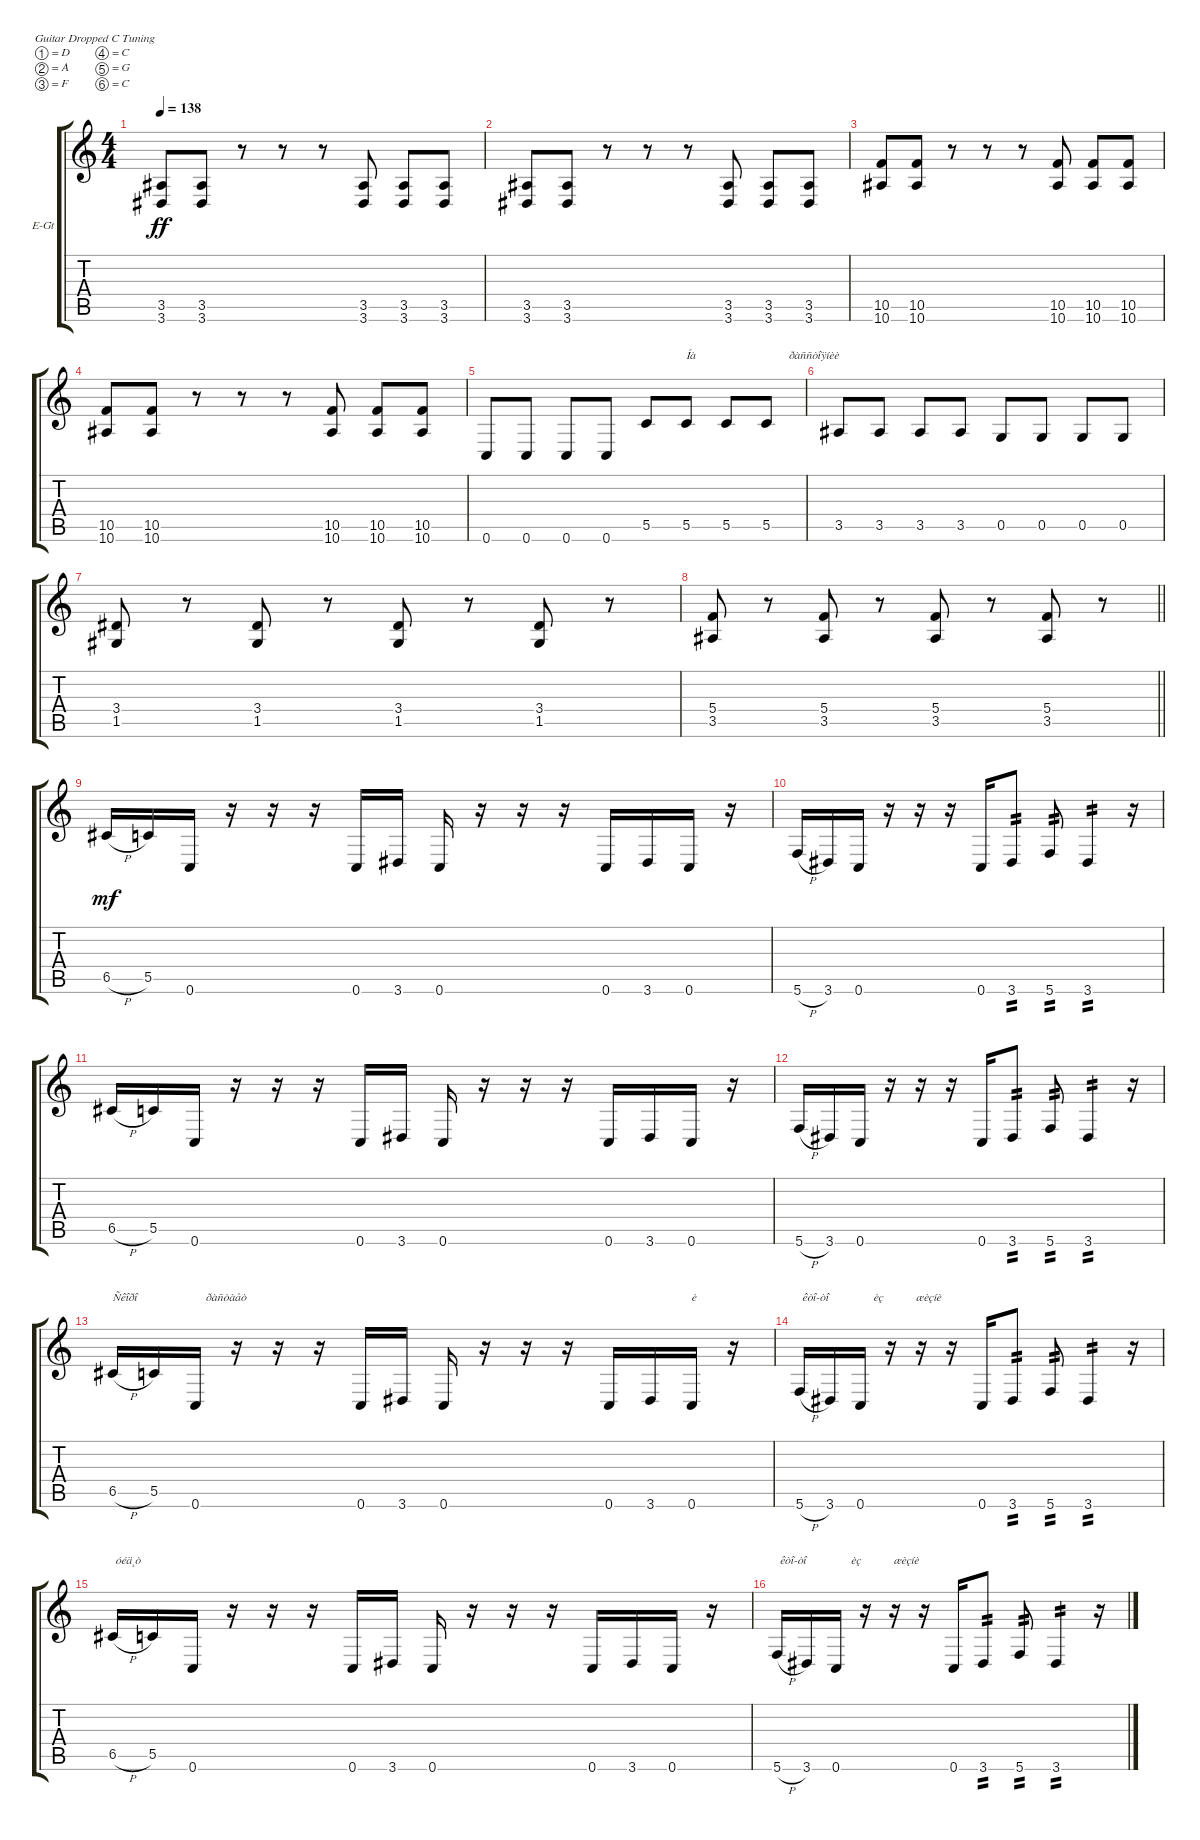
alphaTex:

\bracketExtendMode groupsimilarinstruments
\firstSystemTrackNameOrientation horizontal
\otherSystemsTrackNameOrientation horizontal
\track ("Guitar 2" "E-Gt") {instrument distortionguitar}
\staff {score tabs}
\tuning (D4 A3 F3 C3 G2 C2)
\ts (4 4)
\tempo 138
\clef g2
\ks c
(3.5 3.6).8{dy ff} (3.5 3.6).8 r.8 r.8 r.8 (3.5 3.6).8 (3.5 3.6).8 (3.5 3.6).8 |
(3.5 3.6).8 (3.5 3.6).8 r.8 r.8 r.8 (3.5 3.6).8 (3.5 3.6).8 (3.5 3.6).8 |
(10.5 10.6).8 (10.5 10.6).8 r.8 r.8 r.8 (10.5 10.6).8 (10.5 10.6).8 (10.5 10.6).8 |
(10.5 10.6).8 (10.5 10.6).8 r.8 r.8 r.8 (10.5 10.6).8 (10.5 10.6).8 (10.5 10.6).8 |
0.6.8 0.6.8 0.6.8 0.6.8 5.5.8 5.5.8{txt "Íà                               ðàññòîÿíèè "} 5.5.8 5.5.8 |
3.5.8 3.5.8 3.5.8 3.5.8 0.5.8 0.5.8 0.5.8 0.5.8 |
(3.4 1.5).8 r.8 (3.4 1.5).8 r.8 (3.4 1.5).8 r.8 (3.4 1.5).8 r.8 |
\barLineRight lightlight
(5.4 3.5).8 r.8 (5.4 3.5).8 r.8 (5.4 3.5).8 r.8 (5.4 3.5).8 r.8 |
6.5{h}.16{dy mf} 5.5.16 0.6.16 r.16 r.16 r.16 0.6.16 3.6.16 0.6.16 r.16 r.16 r.16 0.6.16 3.6.16 0.6.16 r.16 |
5.6{h}.16 3.6.16 0.6.16 r.16 r.16 r.16 0.6.16 3.6.8{tp 2} 5.6.8{tp 2} 3.6.4{tp 2} r.16 |
6.5{h}.16 5.5.16 0.6.16 r.16 r.16 r.16 0.6.16 3.6.16 0.6.16 r.16 r.16 r.16 0.6.16 3.6.16 0.6.16 r.16 |
5.6{h}.16 3.6.16 0.6.16 r.16 r.16 r.16 0.6.16 3.6.8{tp 2} 5.6.8{tp 2} 3.6.4{tp 2} r.16 |
6.5{h}.16{txt "Ñêîðî                       ðàñòàåò"} 5.5.16 0.6.16 r.16 r.16 r.16 0.6.16 3.6.16 0.6.16 r.16 r.16 r.16 0.6.16 3.6.16 0.6.16{txt "è"} r.16 |
5.6{h}.16{txt " êòî-òî               èç           æèçíè "} 3.6.16 0.6.16 r.16 r.16 r.16 0.6.16 3.6.8{tp 2} 5.6.8{tp 2} 3.6.4{tp 2} r.16 |
6.5{h}.16{txt " óéä¸ò "} 5.5.16 0.6.16 r.16 r.16 r.16 0.6.16 3.6.16 0.6.16 r.16 r.16 r.16 0.6.16 3.6.16 0.6.16 r.16 |
5.6{h}.16{txt " êòî-òî               èç           æèçíè "} 3.6.16 0.6.16 r.16 r.16 r.16 0.6.16 3.6.8{tp 2} 5.6.8{tp 2} 3.6.4{tp 2} r.16
